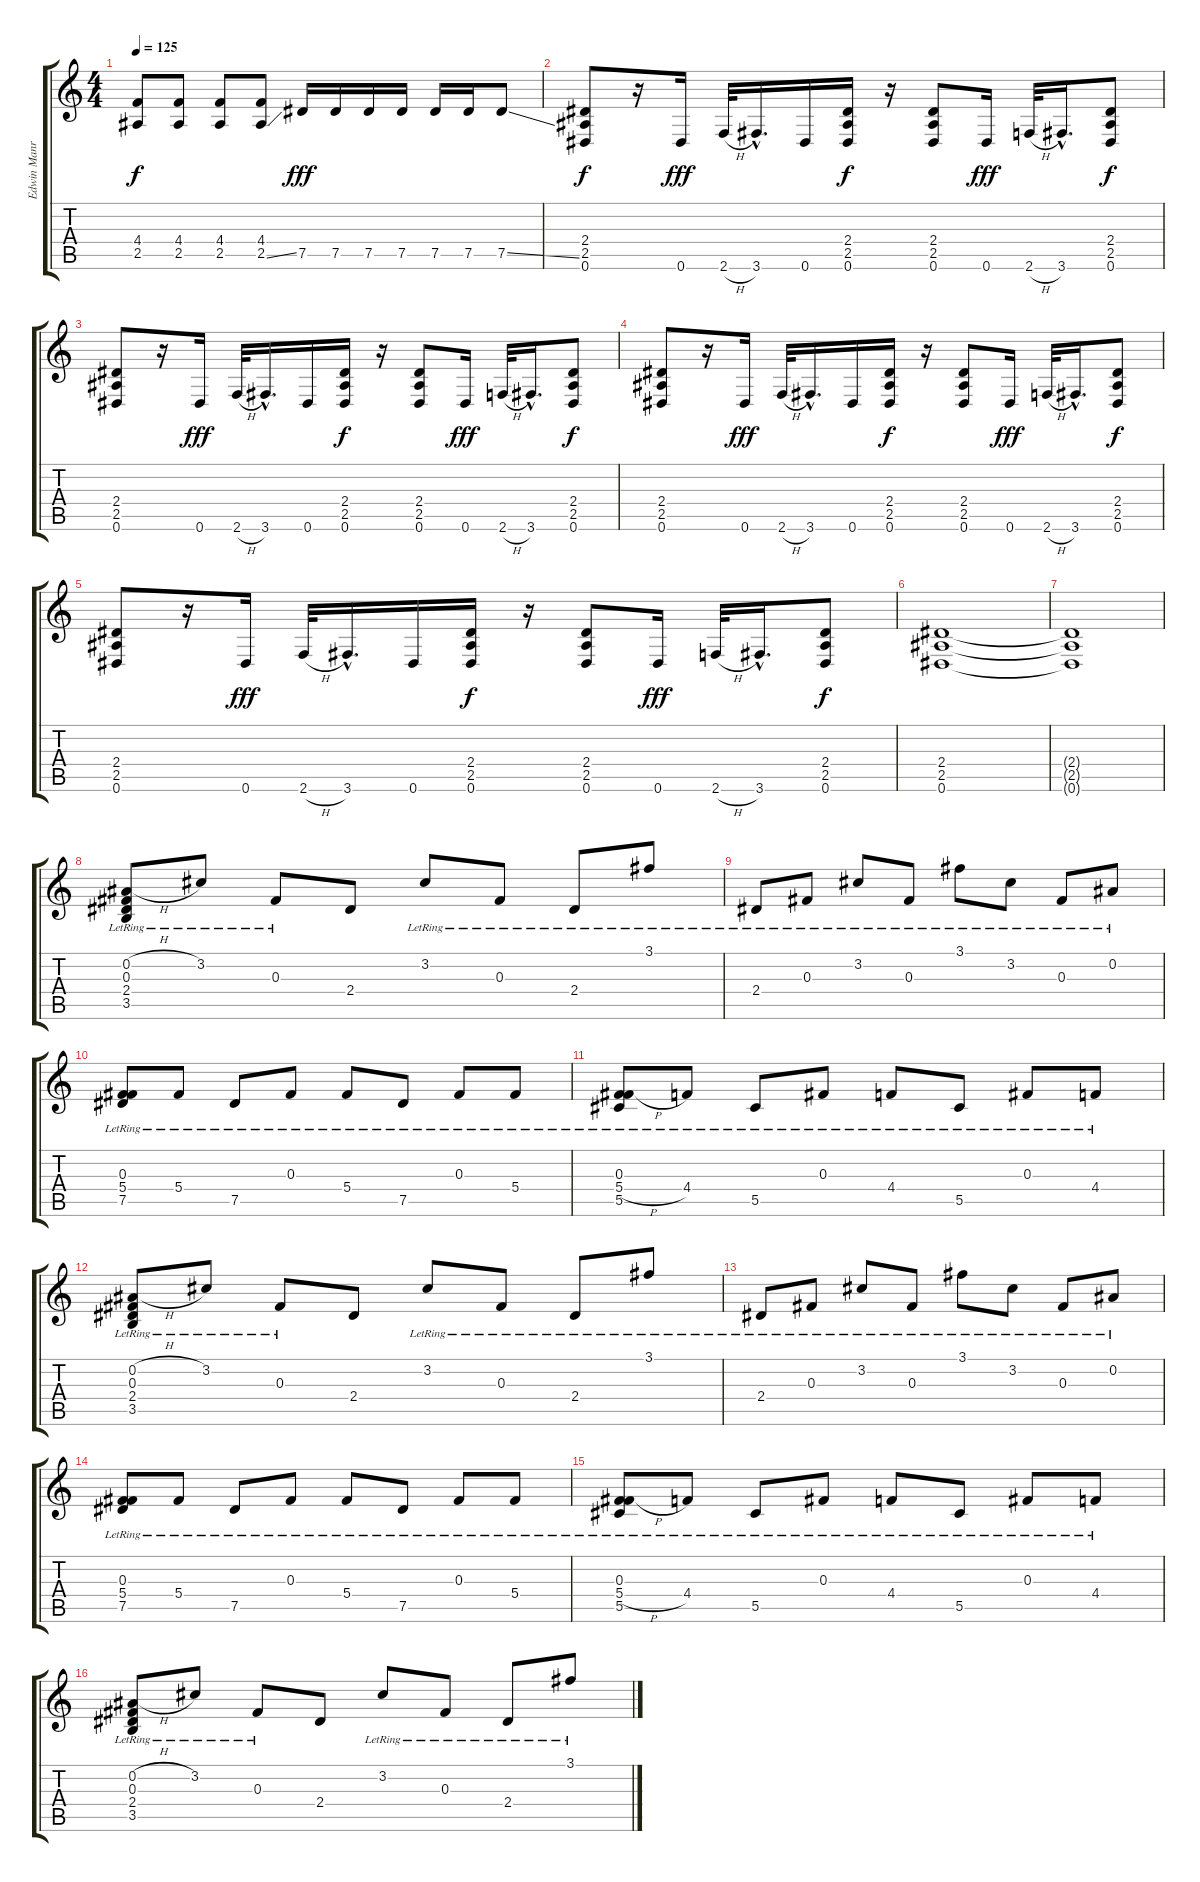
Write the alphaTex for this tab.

\track ("Edwin Manrique" "Edwin Manr") {instrument distortionguitar}
\staff {score tabs}
\tuning (Eb4 Bb3 Gb3 Db3 Ab2 Eb2) {hide}
\ts (4 4)
\tempo 125
\clef g2
\ks c
(4.4 2.5).8{dy f} (4.4 2.5).8 (4.4 2.5).8 (4.4 2.5{ss}).8 7.5.16{dy fff} 7.5.16 7.5.16 7.5.16 7.5.16 7.5.16 7.5{ss}.8 |
(2.4 2.5 0.6).8{dy f} r.16 0.6.16{dy fff} 2.6{h}.32 3.6{hac}.16{d} 0.6.16 (2.4 2.5 0.6).16{dy f} r.16 (2.4 2.5 0.6).8 0.6.16{dy fff} 2.6{h}.32 3.6{hac}.16{d} (2.4 2.5 0.6).8{dy f} |
(2.4 2.5 0.6).8 r.16 0.6.16{dy fff} 2.6{h}.32 3.6{hac}.16{d} 0.6.16 (2.4 2.5 0.6).16{dy f} r.16 (2.4 2.5 0.6).8 0.6.16{dy fff} 2.6{h}.32 3.6{hac}.16{d} (2.4 2.5 0.6).8{dy f} |
(2.4 2.5 0.6).8 r.16 0.6.16{dy fff} 2.6{h}.32 3.6{hac}.16{d} 0.6.16 (2.4 2.5 0.6).16{dy f} r.16 (2.4 2.5 0.6).8 0.6.16{dy fff} 2.6{h}.32 3.6{hac}.16{d} (2.4 2.5 0.6).8{dy f} |
(2.4 2.5 0.6).8 r.16 0.6.16{dy fff} 2.6{h}.32 3.6{hac}.16{d} 0.6.16 (2.4 2.5 0.6).16{dy f} r.16 (2.4 2.5 0.6).8 0.6.16{dy fff} 2.6{h}.32 3.6{hac}.16{d} (2.4 2.5 0.6).8{dy f} |
(2.4 2.5 0.6).1 |
(2.4{t} 2.5{t} 0.6{t}).1 |
(0.2{h} 0.3{lr} 2.4{lr} 3.5{lr}).8{balance 8 instrument acousticguitarsteel} 3.2{lr}.8 0.3{lr}.8 2.4.8 3.2{lr}.8 0.3{lr}.8 2.4{lr}.8 3.1{lr}.8 |
2.4{lr}.8 0.3{lr}.8 3.2{lr}.8 0.3{lr}.8 3.1{lr}.8 3.2{lr}.8 0.3{lr}.8 0.2{lr}.8 |
(0.3{lr} 5.4{lr} 7.5{lr}).8 5.4{lr}.8 7.5{lr}.8 0.3{lr}.8 5.4{lr}.8 7.5{lr}.8 0.3{lr}.8 5.4{lr}.8 |
(0.3{lr} 5.4{h} 5.5{lr}).8 4.4{lr}.8 5.5{lr}.8 0.3{lr}.8 4.4{lr}.8 5.5{lr}.8 0.3{lr}.8 4.4{lr}.8 |
(0.2{h} 0.3{lr} 2.4{lr} 3.5{lr}).8 3.2{lr}.8 0.3{lr}.8 2.4.8 3.2{lr}.8 0.3{lr}.8 2.4{lr}.8 3.1{lr}.8 |
2.4{lr}.8 0.3{lr}.8 3.2{lr}.8 0.3{lr}.8 3.1{lr}.8 3.2{lr}.8 0.3{lr}.8 0.2{lr}.8 |
(0.3{lr} 5.4{lr} 7.5{lr}).8 5.4{lr}.8 7.5{lr}.8 0.3{lr}.8 5.4{lr}.8 7.5{lr}.8 0.3{lr}.8 5.4{lr}.8 |
(0.3{lr} 5.4{h} 5.5{lr}).8 4.4{lr}.8 5.5{lr}.8 0.3{lr}.8 4.4{lr}.8 5.5{lr}.8 0.3{lr}.8 4.4{lr}.8 |
(0.2{h} 0.3{lr} 2.4{lr} 3.5{lr}).8 3.2{lr}.8 0.3{lr}.8 2.4.8 3.2{lr}.8 0.3{lr}.8 2.4{lr}.8 3.1{lr}.8
